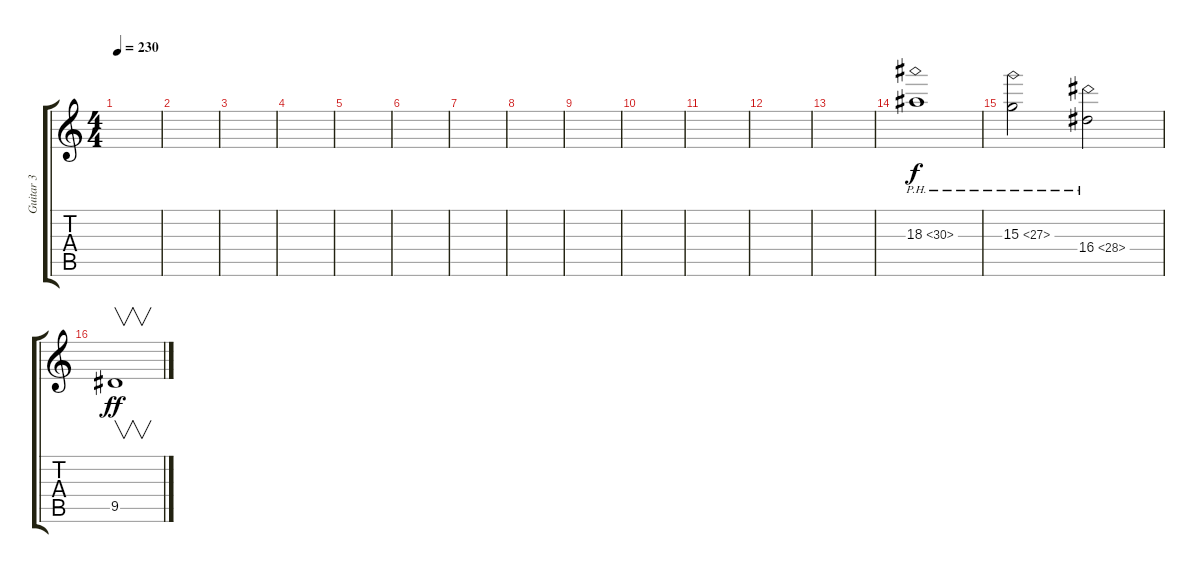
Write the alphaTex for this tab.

\track ("Guitar 3" "Guitar 3") {instrument distortionguitar}
\staff {score tabs}
\tuning (Db4 Ab3 E3 B2 Gb2 Db2) {hide}
\ts (4 4)
\tempo 230
\clef g2
\ks c
|
|
|
|
|
|
|
|
|
|
|
|
|
18.3{ph 12}.1 |
15.3{ph 12}.2 16.4{ph 12}.2 |
9.5.1{v dy ff}
